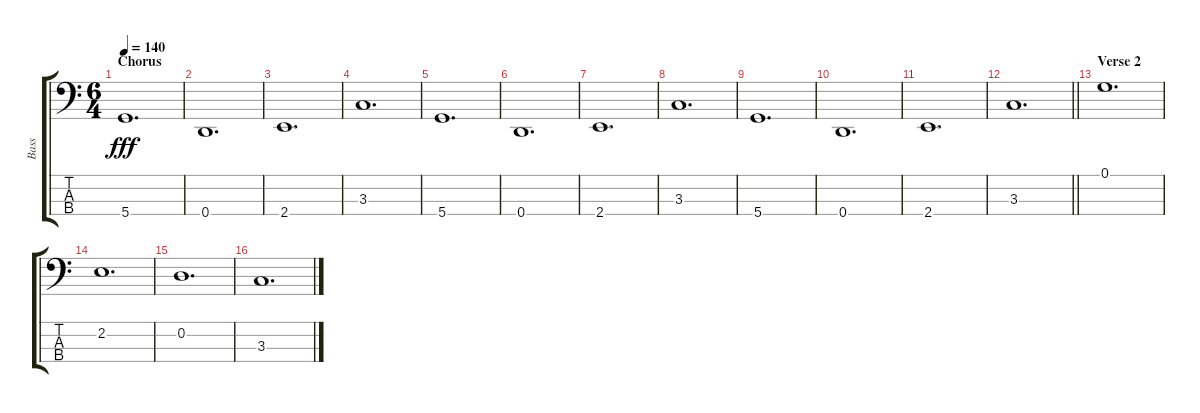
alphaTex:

\track ("Bass" "Bass") {instrument electricbassfinger}
\staff {score tabs}
\tuning (G2 D2 A1 D1) {hide}
\ts (6 4)
\section ("" "Chorus")
\tempo 140
\clef f4
\ks c
5.4.1{d dy fff} |
0.4.1{d} |
2.4.1{d} |
3.3.1{d} |
5.4.1{d} |
0.4.1{d} |
2.4.1{d} |
3.3.1{d} |
5.4.1{d} |
0.4.1{d} |
2.4.1{d} |
\barLineRight lightlight
3.3.1{d} |
\section ("" "Verse 2")
0.1.1{d} |
2.2.1{d} |
0.2.1{d} |
3.3.1{d}
